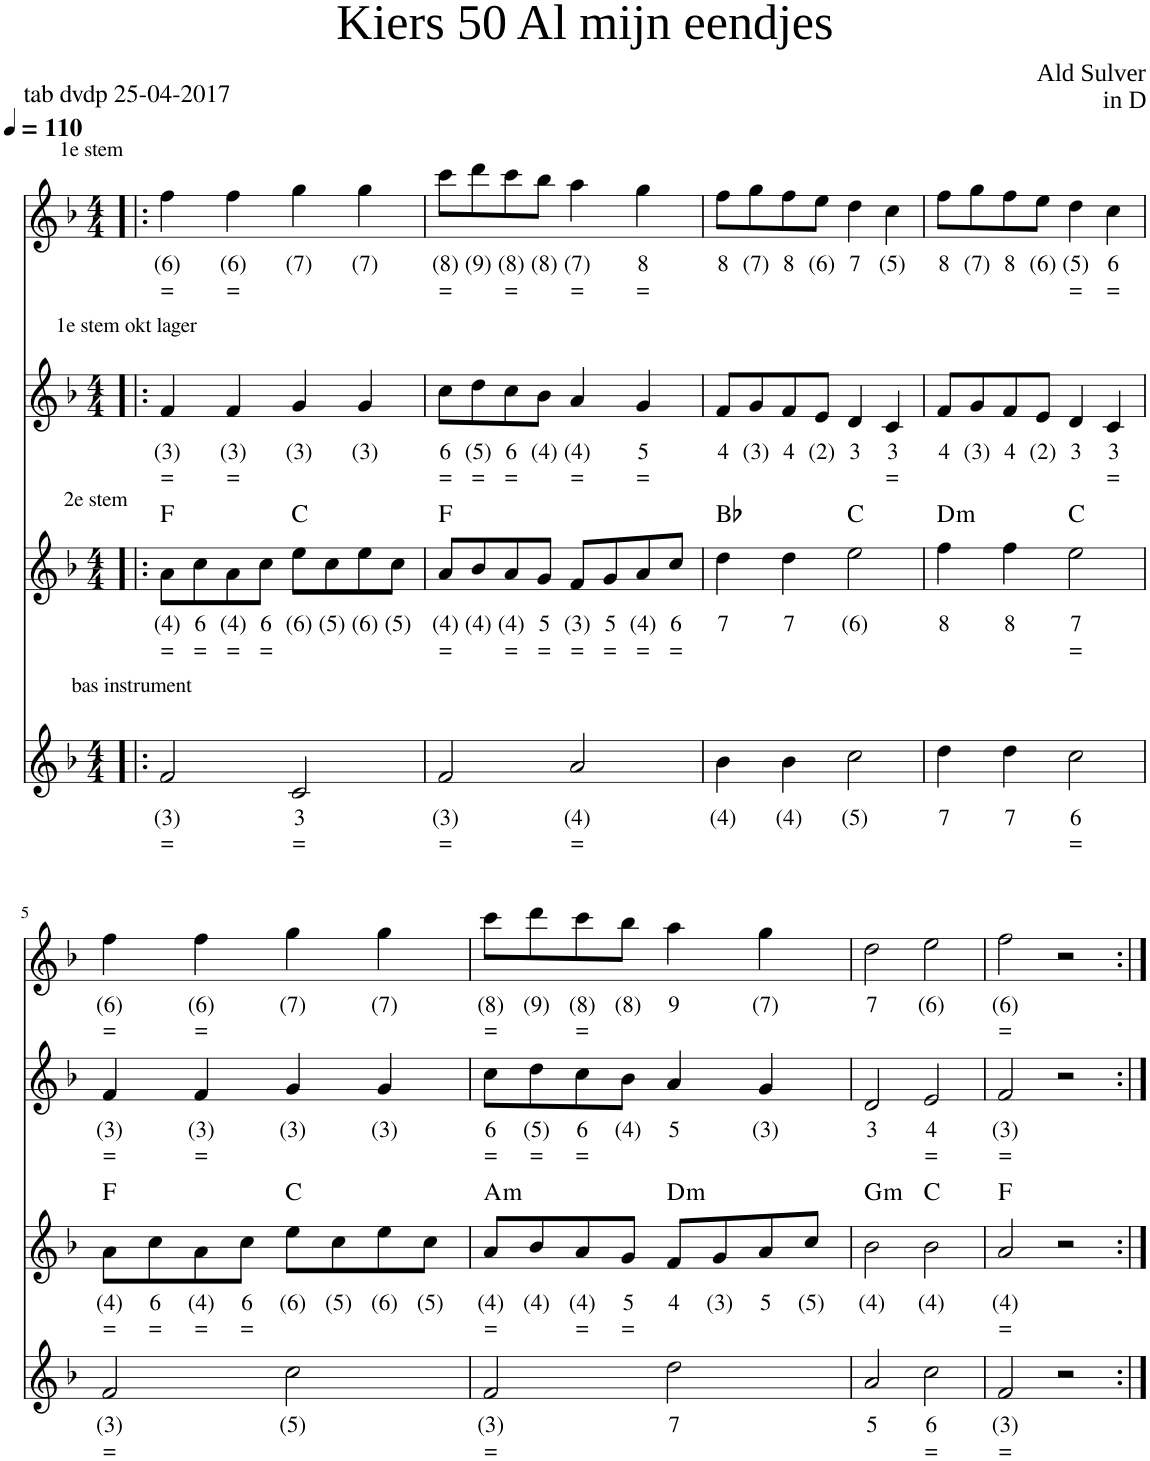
**kern	**text	**text	**kern	**text	**text	**harte	**kern	**text	**text	**kern	**text	**text
*part4	*part4	*part4	*part3	*part3	*part3	*part3	*part2	*part2	*part2	*part1	*part1	*part1
*staff4	*staff4	*staff4	*staff3	*staff3	*staff3	*	*staff2	*staff2	*staff2	*staff1	*staff1	*staff1
*I"Accordion	*	*	*I"Voice	*	*	*	*I"Stem	*	*	*I"Accordion	*	*
*I'Acc	*	*	*	*	*	*	*	*	*	*I'Acc	*	*
*clefG2	*	*	*clefG2	*	*	*	*clefG2	*	*	*clefG2	*	*
*k[b-]	*	*	*k[b-]	*	*	*	*k[b-]	*	*	*k[b-]	*	*
*M4/4	*	*	*M4/4	*	*	*	*M4/4	*	*	*M4/4	*	*
*MM110	*	*	*MM110	*	*	*	*MM110	*	*	*MM110	*	*
=1!|:	=1!|:	=1!|:	=1!|:	=1!|:	=1!|:	=1!|:	=1!|:	=1!|:	=1!|:	=1!|:	=1!|:	=1!|:
!	!	!	!	!	!	!	!	!	!	!LO:TX:a:t=1e stem	!	!
!	!	!	!	!	!	!	!LO:TX:a:t=1e stem okt lager	!	!	!	!	!
!	!	!	!LO:TX:a:t=2e stem	!	!	!	!	!	!	!	!	!
!LO:TX:a:t=bas instrument	!	!	!	!	!	!	!	!	!	!	!	!
!	!LO:LY:b	!LO:LY:b	!	!LO:LY:b	!LO:LY:b	!	!	!LO:LY:b	!LO:LY:b	!	!LO:LY:b	!LO:LY:b
2f/	(3)	=	8a\L	(4)	=	F:maj	4f/	(3)	=	4ff\	(6)	=
!	!	!	!	!LO:LY:b	!LO:LY:b	!	!	!	!	!	!	!
.	.	.	8cc\	6	=	.	.	.	.	.	.	.
!	!	!	!	!LO:LY:b	!LO:LY:b	!	!	!LO:LY:b	!LO:LY:b	!	!LO:LY:b	!LO:LY:b
.	.	.	8a\	(4)	=	.	4f/	(3)	=	4ff\	(6)	=
!	!	!	!	!LO:LY:b	!LO:LY:b	!	!	!	!	!	!	!
.	.	.	8cc\J	6	=	.	.	.	.	.	.	.
!	!LO:LY:b	!LO:LY:b	!	!LO:LY:b	!	!	!	!LO:LY:b	!	!	!LO:LY:b	!
2c/	3	=	8ee\L	(6)	.	C:maj	4g/	(3)	.	4gg\	(7)	.
!	!	!	!	!LO:LY:b	!	!	!	!	!	!	!	!
.	.	.	8cc\	(5)	.	.	.	.	.	.	.	.
!	!	!	!	!LO:LY:b	!	!	!	!LO:LY:b	!	!	!LO:LY:b	!
.	.	.	8ee\	(6)	.	.	4g/	(3)	.	4gg\	(7)	.
!	!	!	!	!LO:LY:b	!	!	!	!	!	!	!	!
.	.	.	8cc\J	(5)	.	.	.	.	.	.	.	.
=2	=2	=2	=2	=2	=2	=2	=2	=2	=2	=2	=2	=2
!	!LO:LY:b	!LO:LY:b	!	!LO:LY:b	!LO:LY:b	!	!	!LO:LY:b	!LO:LY:b	!	!LO:LY:b	!LO:LY:b
2f/	(3)	=	8a/L	(4)	=	F:maj	8cc\L	6	=	8ccc\L	(8)	=
!	!	!	!	!LO:LY:b	!	!	!	!LO:LY:b	!LO:LY:b	!	!LO:LY:b	!
.	.	.	8b-/	(4)	.	.	8dd\	(5)	=	8ddd\	(9)	.
!	!	!	!	!LO:LY:b	!LO:LY:b	!	!	!LO:LY:b	!LO:LY:b	!	!LO:LY:b	!LO:LY:b
.	.	.	8a/	(4)	=	.	8cc\	6	=	8ccc\	(8)	=
!	!	!	!	!LO:LY:b	!LO:LY:b	!	!	!LO:LY:b	!	!	!LO:LY:b	!
.	.	.	8g/J	5	=	.	8b-\J	(4)	.	8bb-\J	(8)	.
!	!LO:LY:b	!LO:LY:b	!	!LO:LY:b	!LO:LY:b	!	!	!LO:LY:b	!LO:LY:b	!	!LO:LY:b	!LO:LY:b
2a/	(4)	=	8f/L	(3)	=	.	4a/	(4)	=	4aa\	(7)	=
!	!	!	!	!LO:LY:b	!LO:LY:b	!	!	!	!	!	!	!
.	.	.	8g/	5	=	.	.	.	.	.	.	.
!	!	!	!	!LO:LY:b	!LO:LY:b	!	!	!LO:LY:b	!LO:LY:b	!	!LO:LY:b	!LO:LY:b
.	.	.	8a/	(4)	=	.	4g/	5	=	4gg\	8	=
!	!	!	!	!LO:LY:b	!LO:LY:b	!	!	!	!	!	!	!
.	.	.	8cc/J	6	=	.	.	.	.	.	.	.
=3	=3	=3	=3	=3	=3	=3	=3	=3	=3	=3	=3	=3
!	!LO:LY:b	!	!	!LO:LY:b	!	!	!	!LO:LY:b	!	!	!LO:LY:b	!
4b-\	(4)	.	4dd\	7	.	Bb:maj	8f/L	4	.	8ff\L	8	.
!	!	!	!	!	!	!	!	!LO:LY:b	!	!	!LO:LY:b	!
.	.	.	.	.	.	.	8g/	(3)	.	8gg\	(7)	.
!	!LO:LY:b	!	!	!LO:LY:b	!	!	!	!LO:LY:b	!	!	!LO:LY:b	!
4b-\	(4)	.	4dd\	7	.	.	8f/	4	.	8ff\	8	.
!	!	!	!	!	!	!	!	!LO:LY:b	!	!	!LO:LY:b	!
.	.	.	.	.	.	.	8e/J	(2)	.	8ee\J	(6)	.
!	!LO:LY:b	!	!	!LO:LY:b	!	!	!	!LO:LY:b	!	!	!LO:LY:b	!
2cc\	(5)	.	2ee\	(6)	.	C:maj	4d/	3	.	4dd\	7	.
!	!	!	!	!	!	!	!	!LO:LY:b	!LO:LY:b	!	!LO:LY:b	!
.	.	.	.	.	.	.	4c/	3	=	4cc\	(5)	.
=4	=4	=4	=4	=4	=4	=4	=4	=4	=4	=4	=4	=4
!	!LO:LY:b	!	!	!LO:LY:b	!	!LO:H:kt=m	!	!LO:LY:b	!	!	!LO:LY:b	!
4dd\	7	.	4ff\	8	.	D:min	8f/L	4	.	8ff\L	8	.
!	!	!	!	!	!	!	!	!LO:LY:b	!	!	!LO:LY:b	!
.	.	.	.	.	.	.	8g/	(3)	.	8gg\	(7)	.
!	!LO:LY:b	!	!	!LO:LY:b	!	!	!	!LO:LY:b	!	!	!LO:LY:b	!
4dd\	7	.	4ff\	8	.	.	8f/	4	.	8ff\	8	.
!	!	!	!	!	!	!	!	!LO:LY:b	!	!	!LO:LY:b	!
.	.	.	.	.	.	.	8e/J	(2)	.	8ee\J	(6)	.
!	!LO:LY:b	!LO:LY:b	!	!LO:LY:b	!LO:LY:b	!	!	!LO:LY:b	!	!	!LO:LY:b	!LO:LY:b
2cc\	6	=	2ee\	7	=	C:maj	4d/	3	.	4dd\	(5)	=
!	!	!	!	!	!	!	!	!LO:LY:b	!LO:LY:b	!	!LO:LY:b	!LO:LY:b
.	.	.	.	.	.	.	4c/	3	=	4cc\	6	=
!!LO:LB:g=z
=5	=5	=5	=5	=5	=5	=5	=5	=5	=5	=5	=5	=5
!	!LO:LY:b	!LO:LY:b	!	!LO:LY:b	!LO:LY:b	!	!	!LO:LY:b	!LO:LY:b	!	!LO:LY:b	!LO:LY:b
2f/	(3)	=	8a\L	(4)	=	F:maj	4f/	(3)	=	4ff\	(6)	=
!	!	!	!	!LO:LY:b	!LO:LY:b	!	!	!	!	!	!	!
.	.	.	8cc\	6	=	.	.	.	.	.	.	.
!	!	!	!	!LO:LY:b	!LO:LY:b	!	!	!LO:LY:b	!LO:LY:b	!	!LO:LY:b	!LO:LY:b
.	.	.	8a\	(4)	=	.	4f/	(3)	=	4ff\	(6)	=
!	!	!	!	!LO:LY:b	!LO:LY:b	!	!	!	!	!	!	!
.	.	.	8cc\J	6	=	.	.	.	.	.	.	.
!	!LO:LY:b	!	!	!LO:LY:b	!	!	!	!LO:LY:b	!	!	!LO:LY:b	!
2cc\	(5)	.	8ee\L	(6)	.	C:maj	4g/	(3)	.	4gg\	(7)	.
!	!	!	!	!LO:LY:b	!	!	!	!	!	!	!	!
.	.	.	8cc\	(5)	.	.	.	.	.	.	.	.
!	!	!	!	!LO:LY:b	!	!	!	!LO:LY:b	!	!	!LO:LY:b	!
.	.	.	8ee\	(6)	.	.	4g/	(3)	.	4gg\	(7)	.
!	!	!	!	!LO:LY:b	!	!	!	!	!	!	!	!
.	.	.	8cc\J	(5)	.	.	.	.	.	.	.	.
=6	=6	=6	=6	=6	=6	=6	=6	=6	=6	=6	=6	=6
!	!LO:LY:b	!LO:LY:b	!	!LO:LY:b	!LO:LY:b	!LO:H:kt=m	!	!LO:LY:b	!LO:LY:b	!	!LO:LY:b	!LO:LY:b
2f/	(3)	=	8a/L	(4)	=	A:min	8cc\L	6	=	8ccc\L	(8)	=
!	!	!	!	!LO:LY:b	!	!	!	!LO:LY:b	!LO:LY:b	!	!LO:LY:b	!
.	.	.	8b-/	(4)	.	.	8dd\	(5)	=	8ddd\	(9)	.
!	!	!	!	!LO:LY:b	!LO:LY:b	!	!	!LO:LY:b	!LO:LY:b	!	!LO:LY:b	!LO:LY:b
.	.	.	8a/	(4)	=	.	8cc\	6	=	8ccc\	(8)	=
!	!	!	!	!LO:LY:b	!LO:LY:b	!	!	!LO:LY:b	!	!	!LO:LY:b	!
.	.	.	8g/J	5	=	.	8b-\J	(4)	.	8bb-\J	(8)	.
!	!LO:LY:b	!	!	!LO:LY:b	!	!LO:H:kt=m	!	!LO:LY:b	!	!	!LO:LY:b	!
2dd\	7	.	8f/L	4	.	D:min	4a/	5	.	4aa\	9	.
!	!	!	!	!LO:LY:b	!	!	!	!	!	!	!	!
.	.	.	8g/	(3)	.	.	.	.	.	.	.	.
!	!	!	!	!LO:LY:b	!	!	!	!LO:LY:b	!	!	!LO:LY:b	!
.	.	.	8a/	5	.	.	4g/	(3)	.	4gg\	(7)	.
!	!	!	!	!LO:LY:b	!	!	!	!	!	!	!	!
.	.	.	8cc/J	(5)	.	.	.	.	.	.	.	.
=7	=7	=7	=7	=7	=7	=7	=7	=7	=7	=7	=7	=7
!	!LO:LY:b	!	!	!LO:LY:b	!	!LO:H:kt=m	!	!LO:LY:b	!	!	!LO:LY:b	!
2a/	5	.	2b-\	(4)	.	G:min	2d/	3	.	2dd\	7	.
!	!LO:LY:b	!LO:LY:b	!	!LO:LY:b	!	!	!	!LO:LY:b	!LO:LY:b	!	!LO:LY:b	!
2cc\	6	=	2b-\	(4)	.	C:maj	2e/	4	=	2ee\	(6)	.
=8	=8	=8	=8	=8	=8	=8	=8	=8	=8	=8	=8	=8
!	!LO:LY:b	!LO:LY:b	!	!LO:LY:b	!LO:LY:b	!	!	!LO:LY:b	!LO:LY:b	!	!LO:LY:b	!LO:LY:b
2f/	(3)	=	2a/	(4)	=	F:maj	2f/	(3)	=	2ff\	(6)	=
2r	.	.	2r	.	.	.	2r	.	.	2r	.	.
=:|!	=:|!	=:|!	=:|!	=:|!	=:|!	=:|!	=:|!	=:|!	=:|!	=:|!	=:|!	=:|!
*-	*-	*-	*-	*-	*-	*-	*-	*-	*-	*-	*-	*-
